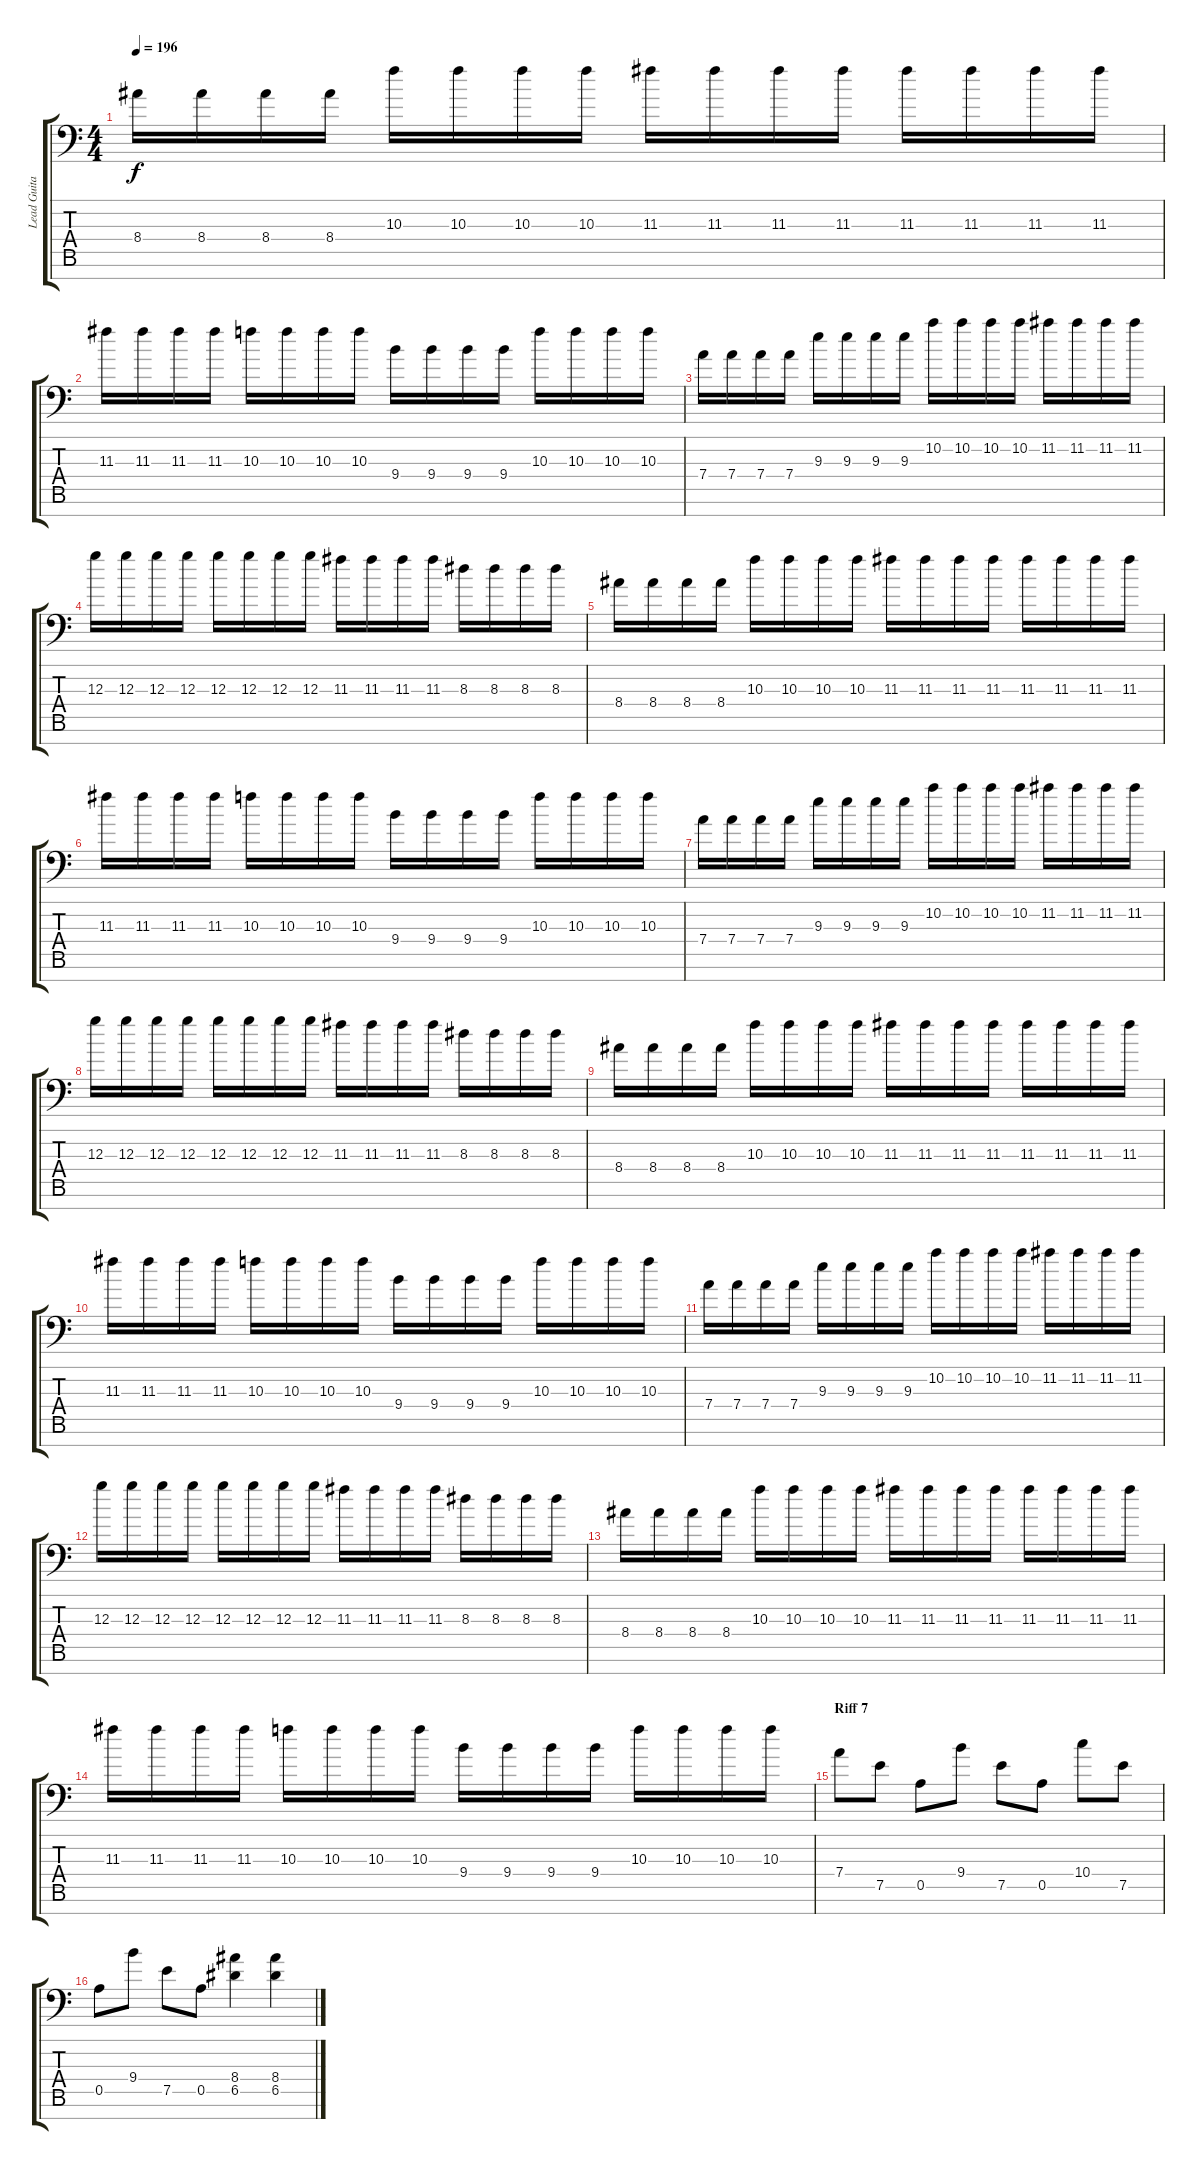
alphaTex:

\track ("Lead Guitar" "Lead Guita") {instrument distortionguitar}
\staff {score tabs}
\tuning (E4 B3 G3 D3 A2 E2 C-1) {hide}
\ts (4 4)
\tempo 196
\clef f4
\ks c
8.4.16{dy f} 8.4.16 8.4.16 8.4.16 10.3.16 10.3.16 10.3.16 10.3.16 11.3.16 11.3.16 11.3.16 11.3.16 11.3.16 11.3.16 11.3.16 11.3.16 |
11.3.16 11.3.16 11.3.16 11.3.16 10.3.16 10.3.16 10.3.16 10.3.16 9.4.16 9.4.16 9.4.16 9.4.16 10.3.16 10.3.16 10.3.16 10.3.16 |
7.4.16 7.4.16 7.4.16 7.4.16 9.3.16 9.3.16 9.3.16 9.3.16 10.2.16 10.2.16 10.2.16 10.2.16 11.2.16 11.2.16 11.2.16 11.2.16 |
12.3.16 12.3.16 12.3.16 12.3.16 12.3.16 12.3.16 12.3.16 12.3.16 11.3.16 11.3.16 11.3.16 11.3.16 8.3.16 8.3.16 8.3.16 8.3.16 |
8.4.16 8.4.16 8.4.16 8.4.16 10.3.16 10.3.16 10.3.16 10.3.16 11.3.16 11.3.16 11.3.16 11.3.16 11.3.16 11.3.16 11.3.16 11.3.16 |
11.3.16 11.3.16 11.3.16 11.3.16 10.3.16 10.3.16 10.3.16 10.3.16 9.4.16 9.4.16 9.4.16 9.4.16 10.3.16 10.3.16 10.3.16 10.3.16 |
7.4.16 7.4.16 7.4.16 7.4.16 9.3.16 9.3.16 9.3.16 9.3.16 10.2.16 10.2.16 10.2.16 10.2.16 11.2.16 11.2.16 11.2.16 11.2.16 |
12.3.16 12.3.16 12.3.16 12.3.16 12.3.16 12.3.16 12.3.16 12.3.16 11.3.16 11.3.16 11.3.16 11.3.16 8.3.16 8.3.16 8.3.16 8.3.16 |
8.4.16 8.4.16 8.4.16 8.4.16 10.3.16 10.3.16 10.3.16 10.3.16 11.3.16 11.3.16 11.3.16 11.3.16 11.3.16 11.3.16 11.3.16 11.3.16 |
11.3.16 11.3.16 11.3.16 11.3.16 10.3.16 10.3.16 10.3.16 10.3.16 9.4.16 9.4.16 9.4.16 9.4.16 10.3.16 10.3.16 10.3.16 10.3.16 |
7.4.16 7.4.16 7.4.16 7.4.16 9.3.16 9.3.16 9.3.16 9.3.16 10.2.16 10.2.16 10.2.16 10.2.16 11.2.16 11.2.16 11.2.16 11.2.16 |
12.3.16 12.3.16 12.3.16 12.3.16 12.3.16 12.3.16 12.3.16 12.3.16 11.3.16 11.3.16 11.3.16 11.3.16 8.3.16 8.3.16 8.3.16 8.3.16 |
8.4.16 8.4.16 8.4.16 8.4.16 10.3.16 10.3.16 10.3.16 10.3.16 11.3.16 11.3.16 11.3.16 11.3.16 11.3.16 11.3.16 11.3.16 11.3.16 |
11.3.16 11.3.16 11.3.16 11.3.16 10.3.16 10.3.16 10.3.16 10.3.16 9.4.16 9.4.16 9.4.16 9.4.16 10.3.16 10.3.16 10.3.16 10.3.16 |
\section ("" "Riff 7")
7.4.8 7.5.8 0.5.8 9.4.8 7.5.8 0.5.8 10.4.8 7.5.8 |
0.5.8 9.4.8 7.5.8 0.5.8 (8.4 6.5).4 (8.4 6.5).4
